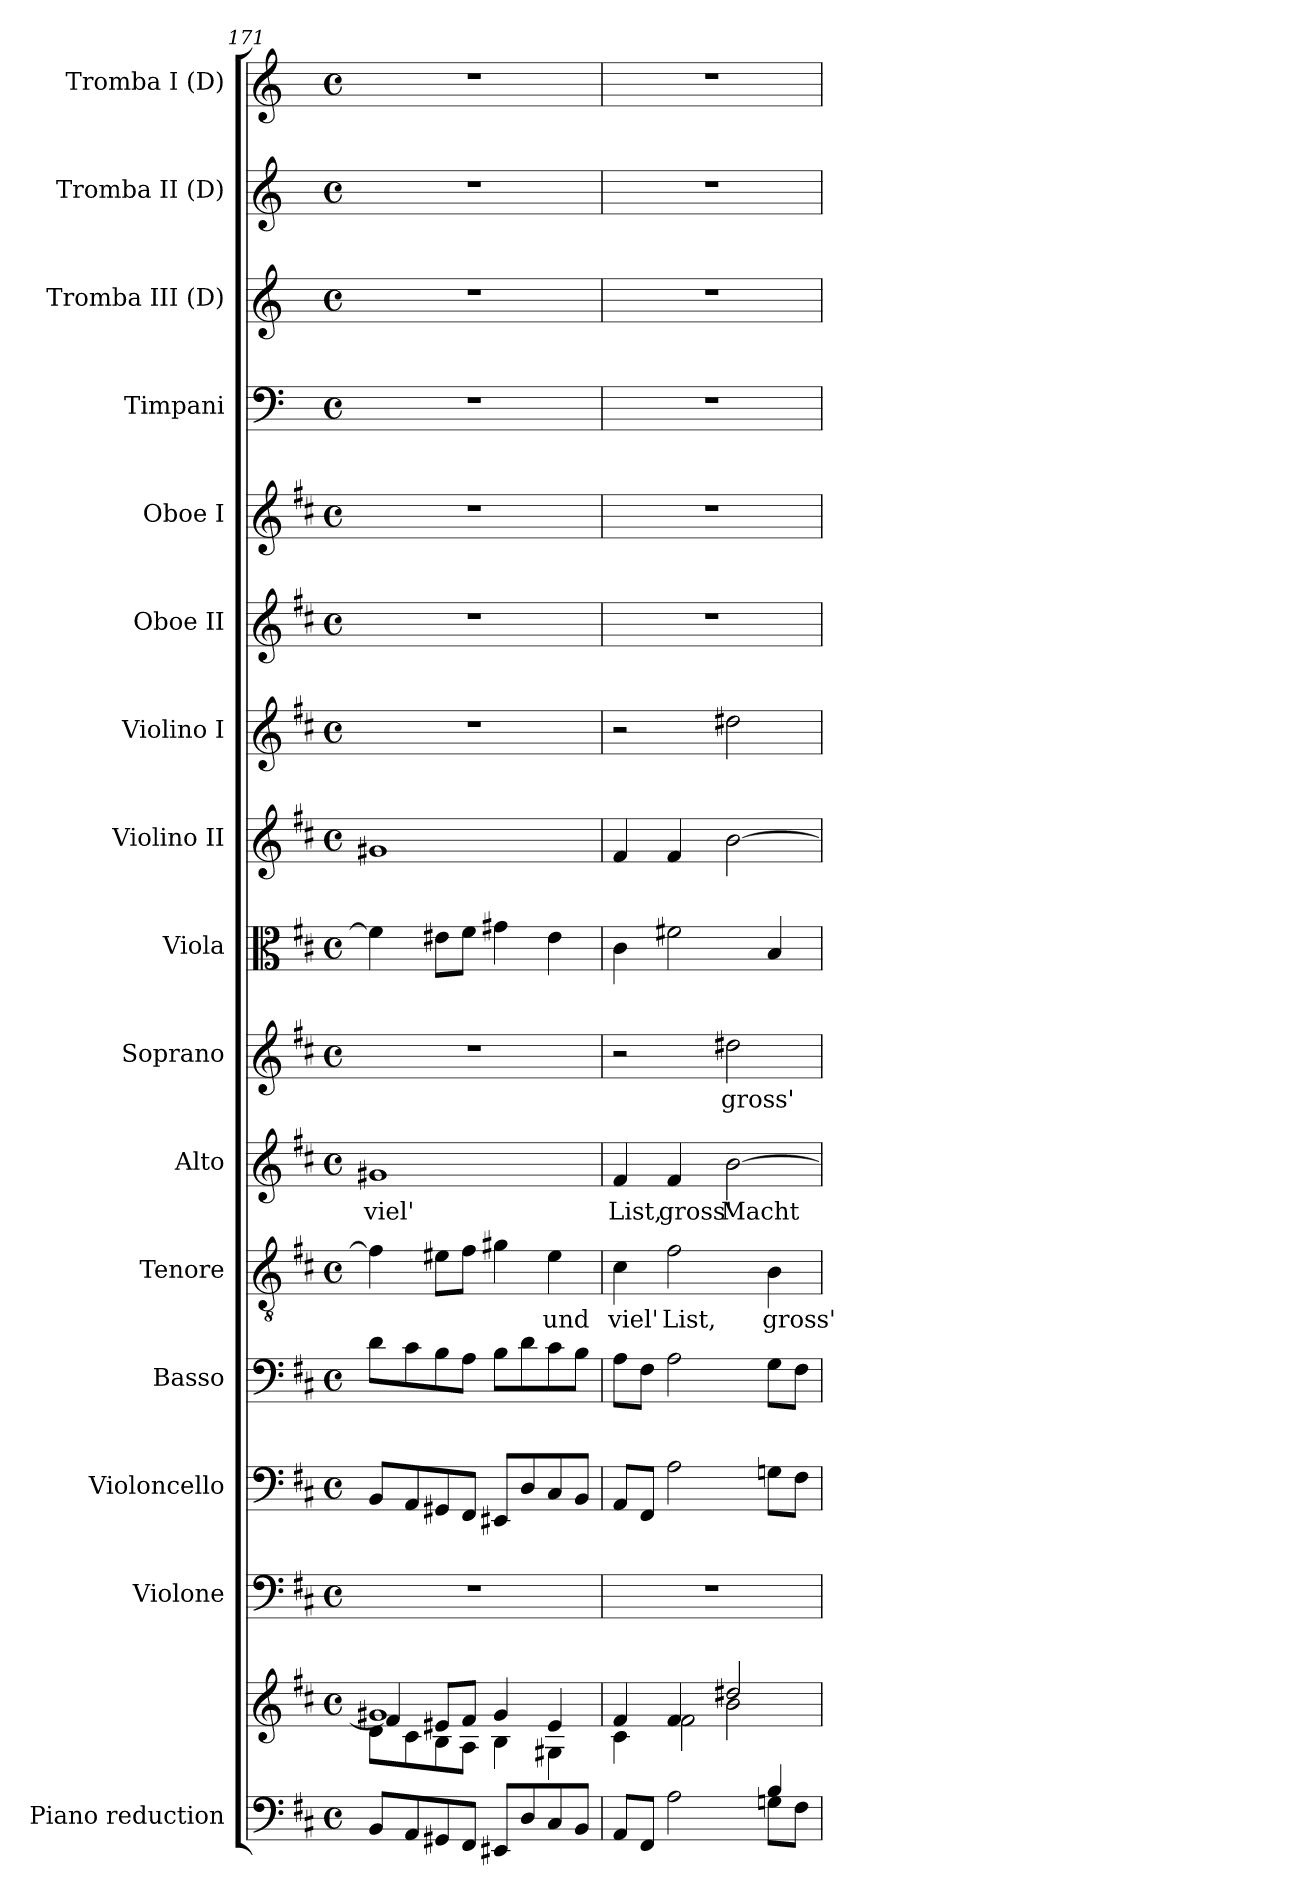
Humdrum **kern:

**kern	**kern	**kern	**kern	**kern	**kern	**text	**kern	**text	**kern	**text	**kern	**kern	**kern	**kern	**kern	**kern	**kern	**kern	**kern
*part16	*part16	*part15	*part14	*part13	*part12	*part12	*part11	*part11	*part10	*part10	*part9	*part8	*part7	*part6	*part5	*part4	*part3	*part2	*part1
*staff17	*staff16	*staff15	*staff14	*staff13	*staff12	*staff12	*staff11	*staff11	*staff10	*staff10	*staff9	*staff8	*staff7	*staff6	*staff5	*staff4	*staff3	*staff2	*staff1
*I"Piano reduction	*	*I"Violone	*I"Violoncello	*I"Basso	*I"Tenore	*	*I"Alto	*	*I"Soprano	*	*I"Viola	*I"Violino II	*I"Violino I	*I"Oboe II	*I"Oboe I	*I"Timpani	*I"Tromba III (D)	*I"Tromba II (D)	*I"Tromba I (D)
*I'Pno	*	*	*	*	*	*	*	*	*	*	*	*	*	*I'Ob	*I'Ob	*I'Timp	*	*	*
*clefF4	*clefG2	*clefF4	*clefF4	*clefF4	*clefGv2	*	*clefG2	*	*clefG2	*	*clefC3	*clefG2	*clefG2	*clefG2	*clefG2	*clefF4	*clefG2	*clefG2	*clefG2
*	*	*ITrd7c12	*	*	*	*	*	*	*	*	*	*	*	*	*	*	*ITrd-1c-2	*ITrd-1c-2	*ITrd-1c-2
*k[f#c#]	*k[f#c#]	*k[f#c#]	*k[f#c#]	*k[f#c#]	*k[f#c#]	*	*k[f#c#]	*	*k[f#c#]	*	*k[f#c#]	*k[f#c#]	*k[f#c#]	*k[f#c#]	*k[f#c#]	*k[]	*k[f#c#]	*k[f#c#]	*k[f#c#]
*M4/4	*M4/4	*M4/4	*M4/4	*M4/4	*M4/4	*	*M4/4	*	*M4/4	*	*M4/4	*M4/4	*M4/4	*M4/4	*M4/4	*M4/4	*M4/4	*M4/4	*M4/4
*met(c)	*met(c)	*met(c)	*met(c)	*met(c)	*met(c)	*	*met(c)	*	*met(c)	*	*met(c)	*met(c)	*met(c)	*met(c)	*met(c)	*met(c)	*met(c)	*met(c)	*met(c)
=171	=171	=171	=171	=171	=171	=171	=171	=171	=171	=171	=171	=171	=171	=171	=171	=171	=171	=171	=171
*	*^	*	*	*	*	*	*	*	*	*	*	*	*	*	*	*	*	*	*
*	*	*^	*	*	*	*	*	*	*	*	*	*	*	*	*	*	*	*	*	*
!	!	!	!	!	!	!	!	!	!	!LO:LY:b	!	!	!	!	!	!	!	!	!	!	!
8BB/L	1g#X	8d\L	4f#/]	1r	8BB/L	8d\L	4f#\]	.	1g#X	viel'	1r	.	4f#\]	1g#X	1r	1r	1r	1r	1r	1r	1r
8AA/	.	8c#\	.	.	8AA/	8c#\	.	.	.	.	.	.	.	.	.	.	.	.	.	.	.
8GG#X/	.	8B\	8e#X/L	.	8GG#X/	8B\	8e#X\L	.	.	.	.	.	8e#X\L	.	.	.	.	.	.	.	.
8FF#/J	.	8A\J	8f#/J	.	8FF#/J	8A\J	8f#\J	.	.	.	.	.	8f#\J	.	.	.	.	.	.	.	.
8EE#X/L	.	4B\	4g#/	.	8EE#X/L	8B\L	4g#X\	.	.	.	.	.	4g#X\	.	.	.	.	.	.	.	.
8D/	.	.	.	.	8D/	8d\	.	.	.	.	.	.	.	.	.	.	.	.	.	.	.
!	!	!	!	!	!	!	!	!LO:LY:b	!	!	!	!	!	!	!	!	!	!	!	!	!
8C#/	.	4G#X\	4e#/	.	8C#/	8c#\	4e#\	und	.	.	.	.	4e#\	.	.	.	.	.	.	.	.
8BB/J	.	.	.	.	8BB/J	8B\J	.	.	.	.	.	.	.	.	.	.	.	.	.	.	.
=172	=172	=172	=172	=172	=172	=172	=172	=172	=172	=172	=172	=172	=172	=172	=172	=172	=172	=172	=172	=172	=172
*^	*	*	*	*	*	*	*	*	*	*	*	*	*	*	*	*	*	*	*	*	*
!	!	!	!	!	!	!	!	!	!LO:LY:b	!	!LO:LY:b	!	!	!	!	!	!	!	!	!	!	!
2.ryy	8AA/L	4f#/	4c#\	2ryy	1r	8AA/L	8A\L	4c#\	viel'	4f#/	List,	2r	.	4c#\	4f#/	2r	1r	1r	1r	1r	1r	1r
.	8FF#/J	.	.	.	.	8FF#/J	8F#\J	.	.	.	.	.	.	.	.	.	.	.	.	.	.	.
!	!	!	!	!	!	!	!	!	!LO:LY:b	!	!LO:LY:b	!	!	!	!	!	!	!	!	!	!	!
.	2A\	4f#/	2f#\	.	.	2A\	2A\	2f#\	List,	4f#/	gross'	.	.	2f#X\	4f#/	.	.	.	.	.	.	.
!	!	!	!	!	!	!	!	!	!	!	!LO:LY:b	!	!LO:LY:b	!	!	!	!	!	!	!	!	!
.	.	2dd#X/	.	2b\	.	.	.	.	.	[2b\	Macht	2dd#X\	gross'	.	[2b\	2dd#X\	.	.	.	.	.	.
!	!	!	!	!	!	!	!	!	!LO:LY:b	!	!	!	!	!	!	!	!	!	!	!	!	!
4B/	8Gn\L	.	4ryy	.	.	8Gn\L	8G\L	4B\	gross'	.	.	.	.	4B/	.	.	.	.	.	.	.	.
.	8F#\J	.	.	.	.	8F#\J	8F#\J	.	.	.	.	.	.	.	.	.	.	.	.	.	.	.
*v	*v	*	*	*	*	*	*	*	*	*	*	*	*	*	*	*	*	*	*	*	*	*
*	*v	*v	*v	*	*	*	*	*	*	*	*	*	*	*	*	*	*	*	*	*	*
=	=	=	=	=	=	=	=	=	=	=	=	=	=	=	=	=	=	=	=
*-	*-	*-	*-	*-	*-	*-	*-	*-	*-	*-	*-	*-	*-	*-	*-	*-	*-	*-	*-
